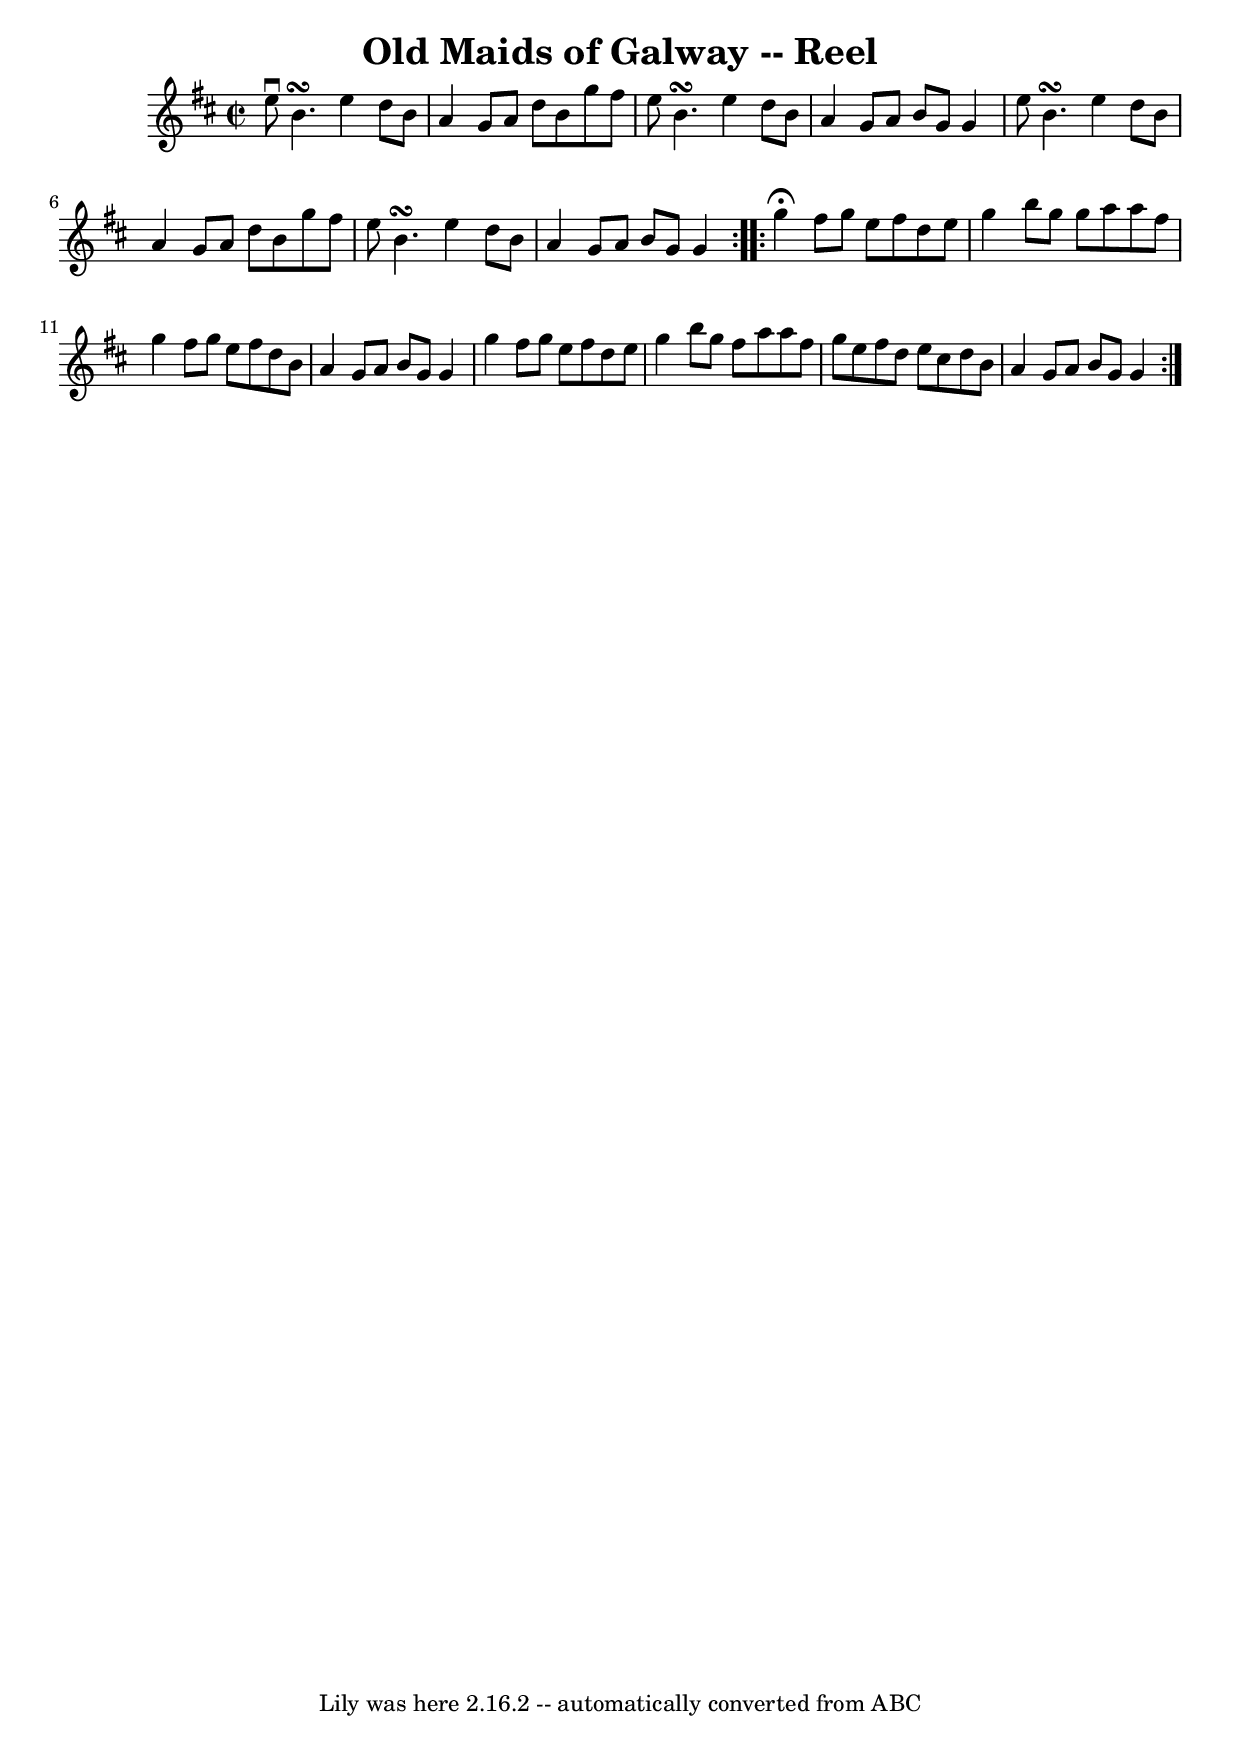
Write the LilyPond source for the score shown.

\version "2.16.2"
\include "Mammoth.ily"
\header {
  %% book = "Ryan's Mammoth Collection"
  crossRefNumber = "1"
  footnotes = ""
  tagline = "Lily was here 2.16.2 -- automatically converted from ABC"
  title = "Old Maids of Galway -- Reel"

}
voicedefault =  {



  \repeat volta 2 {

    \override Staff.TimeSignature #'style = #'C
    \time 2/2 
    \key e \dorian     e''8^\downbow b'4.\turn e''4 d''8 b'8    |
    a'4 g'8 a'8 d''8 b'8 g''8 fis''8  |
    e''8       b'4.\turn e''4 d''8 b'8   |
    a'4 g'8 a'8 b'8 g'8       g'4   |
    e''8 b'4.\turn e''4 d''8 b'8  |
    a'4         g'8 a'8 d''8 b'8 g''8 fis''8   |
    e''8 b'4.\turn         e''4 d''8 b'8   |
    a'4 g'8 a'8 b'8 g'8 g'4    

  } 
  \repeat volta 2 {
    g''4^\fermata fis''8 g''8 e''8 fis''8         d''8 e''8   |
    g''4 b''8 g''8 g''8 a''8 a''8 fis''8  |
    g''4 fis''8 g''8 e''8 fis''8 d''8 b'8  |
         a'4 g'8 a'8 b'8 g'8 g'4   |
    g''4 fis''8 g''8         e''8 fis''8 d''8 e''8   |
    g''4 b''8 g''8 fis''8         a''8 a''8 fis''8   |
    g''8 e''8 fis''8 d''8 e''8         cis''8 d''8 b'8   |
    a'4 g'8 a'8 b'8 g'8 g'4  
  }   

}

\score{
  <<

    \context Staff="default"
    {
      \voicedefault 
      
    }

  >>
  \layout {
    
  }
  \midi {
  }

}
